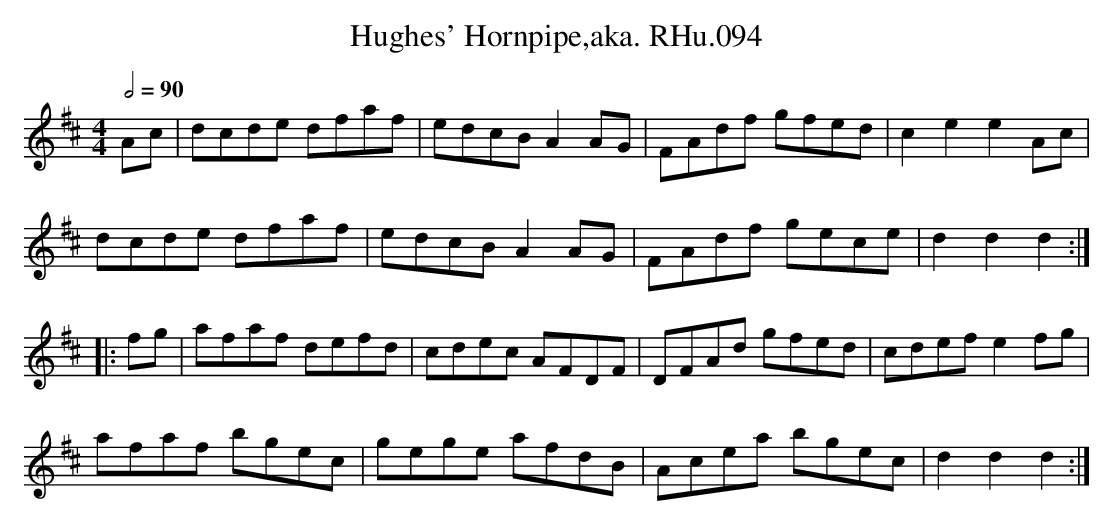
X:1
T:Hughes' Hornpipe,aka. RHu.094
M:4/4
L:1/8
Q:1/2=90
K:D
Ac|dcde dfaf|edcB A2 AG|FAdf gfed|c2e2e2 Ac|
dcde dfaf|edcB A2AG|FAdf gece|d2d2d2:|
|:fg|afaf defd|cdec AFDF|DFAd gfed|cdef e2fg|
afaf bgec|gege afdB|Acea bgec|d2d2d2:|
